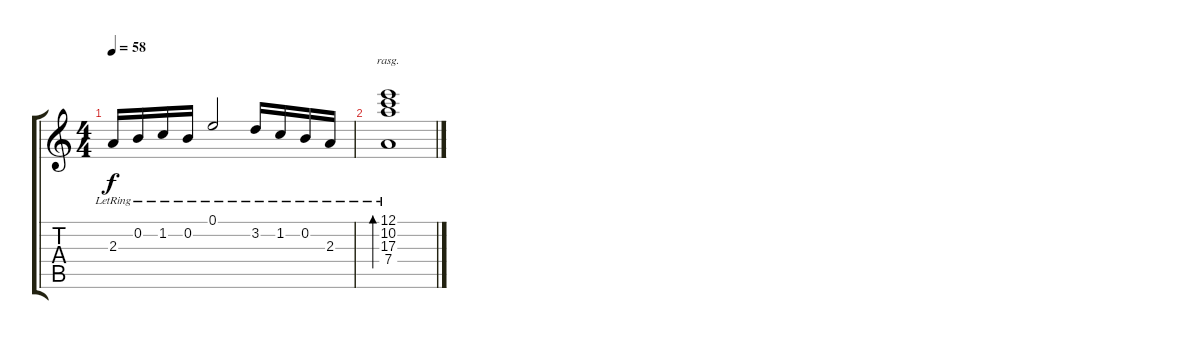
\track "" {instrument acousticguitarnylon}
\staff {score tabs}
\tuning (E4 B3 G3 D3 A2 E2) {hide}
\ts (4 4)
\tempo 58
\clef g2
\ks c
2.3{lr}.16{dy f beam Up} 0.2{lr}.16{beam Up} 1.2{lr}.16{beam Up} 0.2{lr}.16{beam Up} 0.1{lr}.2{beam Up} 3.2{lr}.16{beam Up} 1.2{lr}.16{beam Up} 0.2{lr}.16{beam Up} 2.3{lr}.16{beam Up} |
(12.1{lr} 10.2{lr} 17.3 7.4).1{bd 240 rasg ii beam Up}
